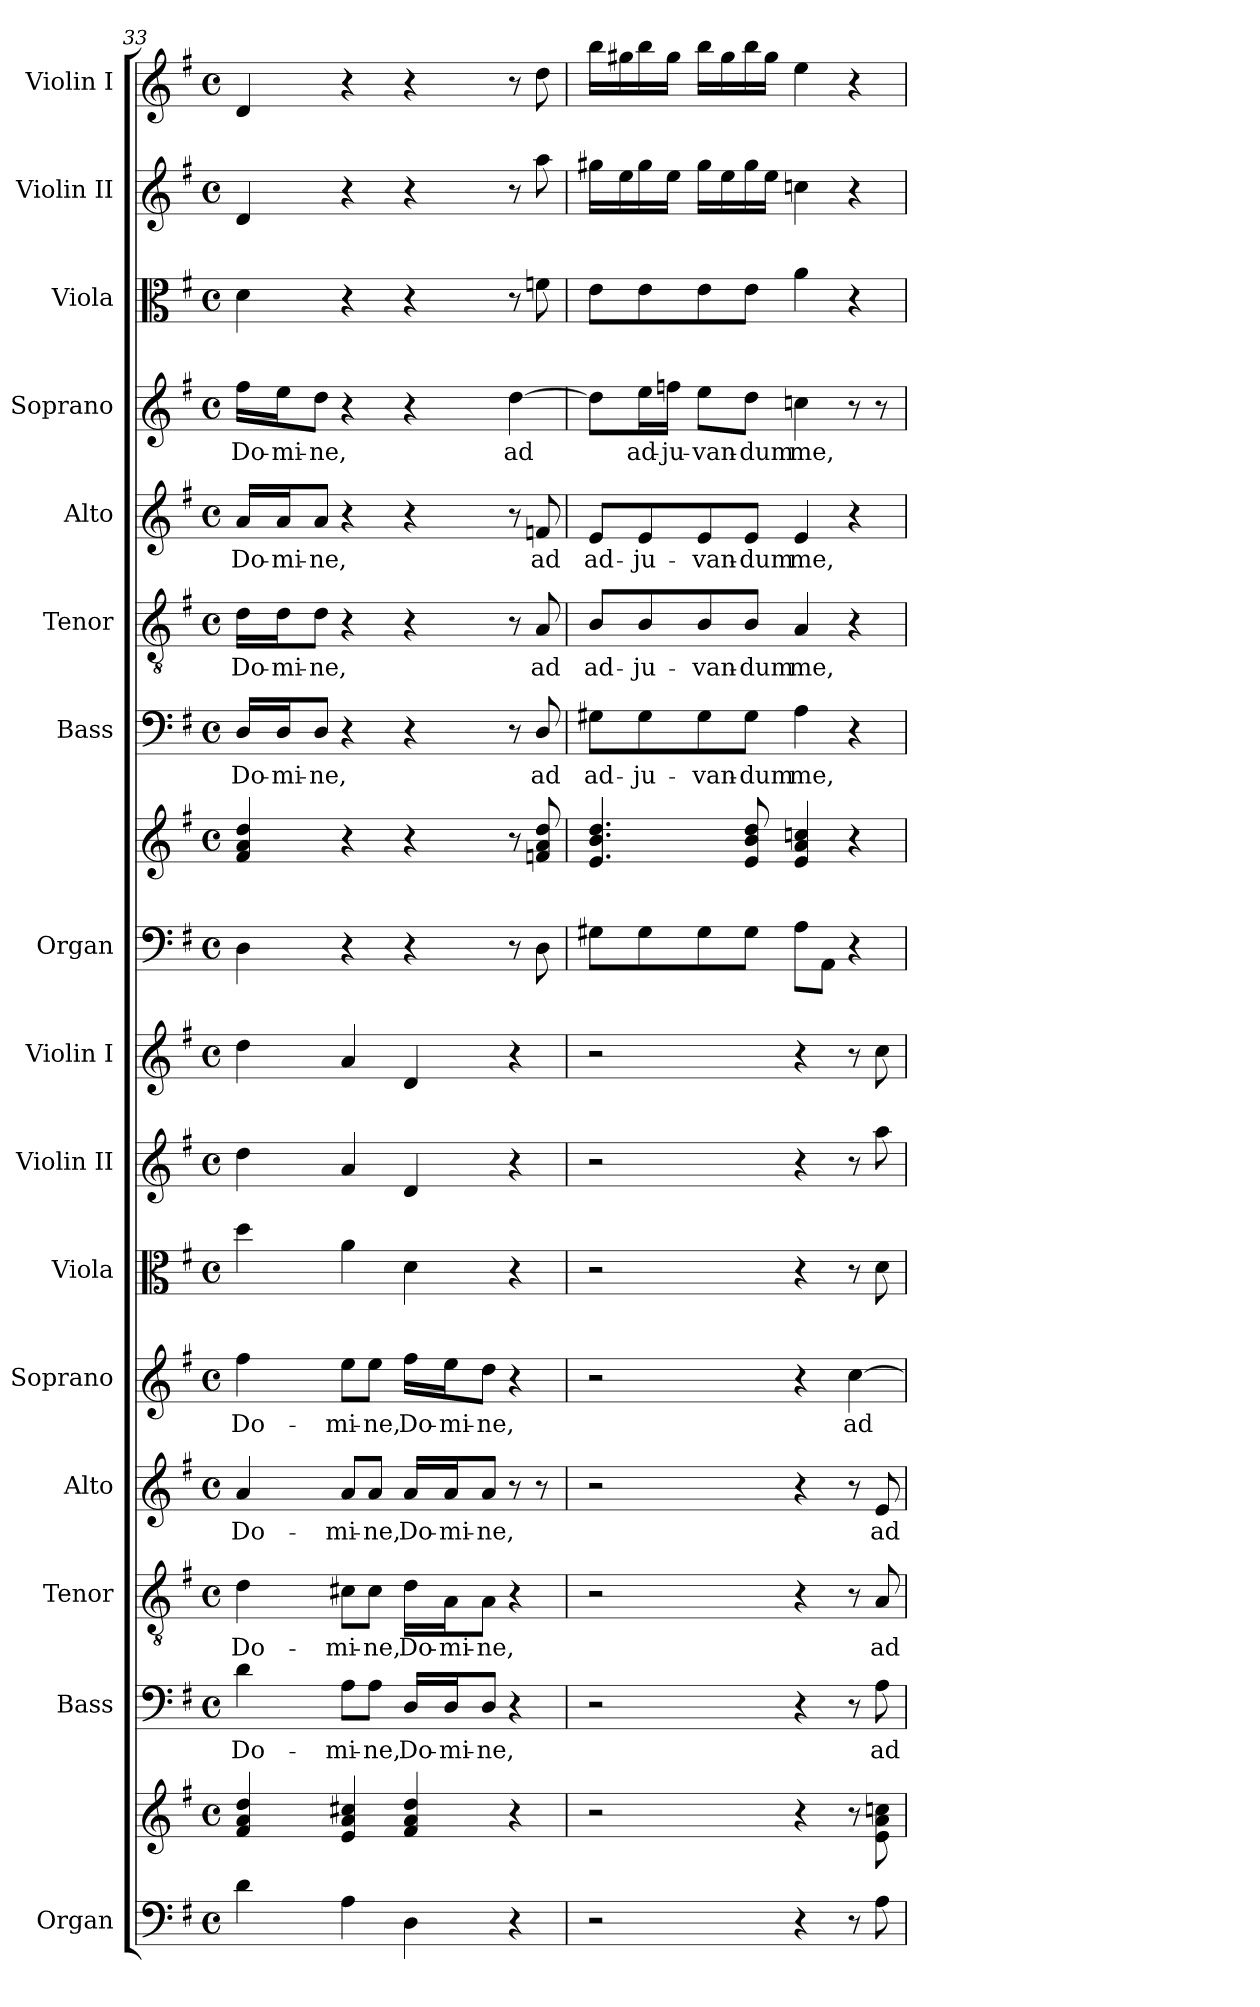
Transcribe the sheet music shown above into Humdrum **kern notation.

**kern	**kern	**kern	**text	**kern	**text	**kern	**text	**kern	**text	**kern	**kern	**kern	**kern	**kern	**kern	**text	**kern	**text	**kern	**text	**kern	**text	**kern	**kern	**kern
*part16	*part16	*part15	*part15	*part14	*part14	*part13	*part13	*part12	*part12	*part11	*part10	*part9	*part8	*part8	*part7	*part7	*part6	*part6	*part5	*part5	*part4	*part4	*part3	*part2	*part1
*staff18	*staff17	*staff16	*staff16	*staff15	*staff15	*staff14	*staff14	*staff13	*staff13	*staff12	*staff11	*staff10	*staff9	*staff8	*staff7	*staff7	*staff6	*staff6	*staff5	*staff5	*staff4	*staff4	*staff3	*staff2	*staff1
*I"Organ	*	*I"Bass	*	*I"Tenor	*	*I"Alto	*	*I"Soprano	*	*I"Viola	*I"Violin II	*I"Violin I	*I"Organ	*	*I"Bass	*	*I"Tenor	*	*I"Alto	*	*I"Soprano	*	*I"Viola	*I"Violin II	*I"Violin I
*I'Org.	*	*I'B.	*	*I'T.	*	*I'A.	*	*I'S.	*	*I'Vla.	*I'Vln. II	*I'Vln. I	*I'Org.	*	*I'B.	*	*I'T.	*	*I'A.	*	*I'S.	*	*I'Vla.	*I'Vln. II	*I'Vln. I
*clefF4	*clefG2	*clefF4	*	*clefGv2	*	*clefG2	*	*clefG2	*	*clefC3	*clefG2	*clefG2	*clefF4	*clefG2	*clefF4	*	*clefGv2	*	*clefG2	*	*clefG2	*	*clefC3	*clefG2	*clefG2
*	*	*	*	*ITrd7c12	*	*	*	*	*	*	*	*	*	*	*	*	*ITrd7c12	*	*	*	*	*	*	*	*
*k[f#]	*k[f#]	*k[f#]	*	*k[f#]	*	*k[f#]	*	*k[f#]	*	*k[f#]	*k[f#]	*k[f#]	*k[f#]	*k[f#]	*k[f#]	*	*k[f#]	*	*k[f#]	*	*k[f#]	*	*k[f#]	*k[f#]	*k[f#]
*G:	*G:	*G:	*	*G:	*	*G:	*	*G:	*	*G:	*G:	*G:	*G:	*G:	*G:	*	*G:	*	*G:	*	*G:	*	*G:	*G:	*G:
*M4/4	*M4/4	*M4/4	*	*M4/4	*	*M4/4	*	*M4/4	*	*M4/4	*M4/4	*M4/4	*M4/4	*M4/4	*M4/4	*	*M4/4	*	*M4/4	*	*M4/4	*	*M4/4	*M4/4	*M4/4
*met(c)	*met(c)	*met(c)	*	*met(c)	*	*met(c)	*	*met(c)	*	*met(c)	*met(c)	*met(c)	*met(c)	*met(c)	*met(c)	*	*met(c)	*	*met(c)	*	*met(c)	*	*met(c)	*met(c)	*met(c)
=33	=33	=33	=33	=33	=33	=33	=33	=33	=33	=33	=33	=33	=33	=33	=33	=33	=33	=33	=33	=33	=33	=33	=33	=33	=33
!	!	!	!LO:LY:b:color=#000000	!	!	!	!	!	!	!	!	!	!	!	!	!	!	!	!	!	!	!	!	!	!
!	!	!	!	!	!LO:LY:b:color=#000000	!	!	!	!	!	!	!	!	!	!	!	!	!	!	!	!	!	!	!	!
!	!	!	!	!	!	!	!LO:LY:b:color=#000000	!	!	!	!	!	!	!	!	!	!	!	!	!	!	!	!	!	!
!	!	!	!	!	!	!	!	!	!LO:LY:b:color=#000000	!	!	!	!	!	!	!	!	!	!	!	!	!	!	!	!
!	!	!	!	!	!	!	!	!	!	!	!	!	!	!	!	!LO:LY:b:color=#000000	!	!	!	!	!	!	!	!	!
!	!	!	!	!	!	!	!	!	!	!	!	!	!	!	!	!	!	!LO:LY:b:color=#000000	!	!	!	!	!	!	!
!	!	!	!	!	!	!	!	!	!	!	!	!	!	!	!	!	!	!	!	!LO:LY:b:color=#000000	!	!	!	!	!
!	!	!	!	!	!	!	!	!	!	!	!	!	!	!	!	!	!	!	!	!	!	!LO:LY:b:color=#000000	!	!	!
4di\	4f#i/ 4ai 4ddi	4di\	Do-	4Di\	Do-	4ai/	Do-	4ff#i\	Do-	4ddi\	4ddi\	4ddi\	4Di\	4f#i/ 4ai 4ddi	16Di/LL	Do-	16Di\LL	Do-	16ai/LL	Do-	16ff#i\LL	Do-	4di\	4di/	4di/
!	!	!	!	!	!	!	!	!	!	!	!	!	!	!	!	!LO:LY:b:color=#000000	!	!	!	!	!	!	!	!	!
!	!	!	!	!	!	!	!	!	!	!	!	!	!	!	!	!	!	!LO:LY:b:color=#000000	!	!	!	!	!	!	!
!	!	!	!	!	!	!	!	!	!	!	!	!	!	!	!	!	!	!	!	!LO:LY:b:color=#000000	!	!	!	!	!
!	!	!	!	!	!	!	!	!	!	!	!	!	!	!	!	!	!	!	!	!	!	!LO:LY:b:color=#000000	!	!	!
.	.	.	.	.	.	.	.	.	.	.	.	.	.	.	16Di/J	-mi-	16Di\J	-mi-	16ai/J	-mi-	16eei\J	-mi-	.	.	.
!	!	!	!	!	!	!	!	!	!	!	!	!	!	!	!	!LO:LY:b:color=#000000	!	!	!	!	!	!	!	!	!
!	!	!	!	!	!	!	!	!	!	!	!	!	!	!	!	!	!	!LO:LY:b:color=#000000	!	!	!	!	!	!	!
!	!	!	!	!	!	!	!	!	!	!	!	!	!	!	!	!	!	!	!	!LO:LY:b:color=#000000	!	!	!	!	!
!	!	!	!	!	!	!	!	!	!	!	!	!	!	!	!	!	!	!	!	!	!	!LO:LY:b:color=#000000	!	!	!
.	.	.	.	.	.	.	.	.	.	.	.	.	.	.	8Di/J	-ne,	8Di\J	-ne,	8ai/J	-ne,	8ddi\J	-ne,	.	.	.
!	!	!	!LO:LY:b:color=#000000	!	!	!	!	!	!	!	!	!	!	!	!	!	!	!	!	!	!	!	!	!	!
!	!	!	!	!	!LO:LY:b:color=#000000	!	!	!	!	!	!	!	!	!	!	!	!	!	!	!	!	!	!	!	!
!	!	!	!	!	!	!	!LO:LY:b:color=#000000	!	!	!	!	!	!	!	!	!	!	!	!	!	!	!	!	!	!
!	!	!	!	!	!	!	!	!	!LO:LY:b:color=#000000	!	!	!	!	!	!	!	!	!	!	!	!	!	!	!	!
4Ai\	4ei/ 4ai 4cc#Xi	8Ai\L	-mi-	8C#Xi\L	-mi-	8ai/L	-mi-	8eei\L	-mi-	4ai\	4ai/	4ai/	4r	4r	4r	.	4r	.	4r	.	4r	.	4r	4r	4r
!	!	!	!LO:LY:b:color=#000000	!	!	!	!	!	!	!	!	!	!	!	!	!	!	!	!	!	!	!	!	!	!
!	!	!	!	!	!LO:LY:b:color=#000000	!	!	!	!	!	!	!	!	!	!	!	!	!	!	!	!	!	!	!	!
!	!	!	!	!	!	!	!LO:LY:b:color=#000000	!	!	!	!	!	!	!	!	!	!	!	!	!	!	!	!	!	!
!	!	!	!	!	!	!	!	!	!LO:LY:b:color=#000000	!	!	!	!	!	!	!	!	!	!	!	!	!	!	!	!
.	.	8Ai\J	-ne,	8C#i\J	-ne,	8ai/J	-ne,	8eei\J	-ne,	.	.	.	.	.	.	.	.	.	.	.	.	.	.	.	.
!	!	!	!LO:LY:b:color=#000000	!	!	!	!	!	!	!	!	!	!	!	!	!	!	!	!	!	!	!	!	!	!
!	!	!	!	!	!LO:LY:b:color=#000000	!	!	!	!	!	!	!	!	!	!	!	!	!	!	!	!	!	!	!	!
!	!	!	!	!	!	!	!LO:LY:b:color=#000000	!	!	!	!	!	!	!	!	!	!	!	!	!	!	!	!	!	!
!	!	!	!	!	!	!	!	!	!LO:LY:b:color=#000000	!	!	!	!	!	!	!	!	!	!	!	!	!	!	!	!
4Di\	4f#i/ 4ai 4ddi	16Di/LL	Do-	16Di\LL	Do-	16ai/LL	Do-	16ff#i\LL	Do-	4di\	4di/	4di/	4r	4r	4r	.	4r	.	4r	.	4r	.	4r	4r	4r
!	!	!	!LO:LY:b:color=#000000	!	!	!	!	!	!	!	!	!	!	!	!	!	!	!	!	!	!	!	!	!	!
!	!	!	!	!	!LO:LY:b:color=#000000	!	!	!	!	!	!	!	!	!	!	!	!	!	!	!	!	!	!	!	!
!	!	!	!	!	!	!	!LO:LY:b:color=#000000	!	!	!	!	!	!	!	!	!	!	!	!	!	!	!	!	!	!
!	!	!	!	!	!	!	!	!	!LO:LY:b:color=#000000	!	!	!	!	!	!	!	!	!	!	!	!	!	!	!	!
.	.	16Di/J	-mi-	16AAi\J	-mi-	16ai/J	-mi-	16eei\J	-mi-	.	.	.	.	.	.	.	.	.	.	.	.	.	.	.	.
!	!	!	!LO:LY:b:color=#000000	!	!	!	!	!	!	!	!	!	!	!	!	!	!	!	!	!	!	!	!	!	!
!	!	!	!	!	!LO:LY:b:color=#000000	!	!	!	!	!	!	!	!	!	!	!	!	!	!	!	!	!	!	!	!
!	!	!	!	!	!	!	!LO:LY:b:color=#000000	!	!	!	!	!	!	!	!	!	!	!	!	!	!	!	!	!	!
!	!	!	!	!	!	!	!	!	!LO:LY:b:color=#000000	!	!	!	!	!	!	!	!	!	!	!	!	!	!	!	!
.	.	8Di/J	-ne,	8AAi\J	-ne,	8ai/J	-ne,	8ddi\J	-ne,	.	.	.	.	.	.	.	.	.	.	.	.	.	.	.	.
!	!	!	!	!	!	!	!	!	!	!	!	!	!	!	!	!	!	!	!	!	!	!LO:LY:b:color=#000000	!	!	!
4r	4r	4r	.	4r	.	8r	.	4r	.	4r	4r	4r	8r	8r	8r	.	8r	.	8r	.	[4ddi\	ad	8r	8r	8r
!	!	!	!	!	!	!	!	!	!	!	!	!	!	!	!	!LO:LY:b:color=#000000	!	!	!	!	!	!	!	!	!
!	!	!	!	!	!	!	!	!	!	!	!	!	!	!	!	!	!	!LO:LY:b:color=#000000	!	!	!	!	!	!	!
!	!	!	!	!	!	!	!	!	!	!	!	!	!	!	!	!	!	!	!	!LO:LY:b:color=#000000	!	!	!	!	!
.	.	.	.	.	.	8r	.	.	.	.	.	.	8Di\	8fni/ 8ai 8ddi	8Di/	ad	8AAi/	ad	8fni/	ad	.	.	8fni\	8aai\	8ddi\
=34	=34	=34	=34	=34	=34	=34	=34	=34	=34	=34	=34	=34	=34	=34	=34	=34	=34	=34	=34	=34	=34	=34	=34	=34	=34
!	!	!	!	!	!	!	!	!	!	!	!	!	!	!	!	!LO:LY:b:color=#000000	!	!	!	!	!	!	!	!	!
!	!	!	!	!	!	!	!	!	!	!	!	!	!	!	!	!	!	!LO:LY:b:color=#000000	!	!	!	!	!	!	!
!	!	!	!	!	!	!	!	!	!	!	!	!	!	!	!	!	!	!	!	!LO:LY:b:color=#000000	!	!	!	!	!
2r	2r	2r	.	2r	.	2r	.	2r	.	2r	2r	2r	8G#Xi\L	4.ei/ 4.bi 4.ddi	8G#Xi\L	ad-	8BBi/L	ad-	8ei/L	ad-	8ddi\L]	.	8ei\L	16gg#Xi\LL	16bbi\LL
.	.	.	.	.	.	.	.	.	.	.	.	.	.	.	.	.	.	.	.	.	.	.	.	16eei\	16gg#Xi\
!	!	!	!	!	!	!	!	!	!	!	!	!	!	!	!	!LO:LY:b:color=#000000	!	!	!	!	!	!	!	!	!
!	!	!	!	!	!	!	!	!	!	!	!	!	!	!	!	!	!	!LO:LY:b:color=#000000	!	!	!	!	!	!	!
!	!	!	!	!	!	!	!	!	!	!	!	!	!	!	!	!	!	!	!	!LO:LY:b:color=#000000	!	!	!	!	!
!	!	!	!	!	!	!	!	!	!	!	!	!	!	!	!	!	!	!	!	!	!	!LO:LY:b:color=#000000	!	!	!
.	.	.	.	.	.	.	.	.	.	.	.	.	8G#i\	.	8G#i\	-ju-	8BBi/	-ju-	8ei/	-ju-	16eei\L	ad-	8ei\	16gg#i\	16bbi\
!	!	!	!	!	!	!	!	!	!	!	!	!	!	!	!	!	!	!	!	!	!	!LO:LY:b:color=#000000	!	!	!
.	.	.	.	.	.	.	.	.	.	.	.	.	.	.	.	.	.	.	.	.	16ffni\JJ	-ju-	.	16eei\JJ	16gg#i\JJ
!	!	!	!	!	!	!	!	!	!	!	!	!	!	!	!	!LO:LY:b:color=#000000	!	!	!	!	!	!	!	!	!
!	!	!	!	!	!	!	!	!	!	!	!	!	!	!	!	!	!	!LO:LY:b:color=#000000	!	!	!	!	!	!	!
!	!	!	!	!	!	!	!	!	!	!	!	!	!	!	!	!	!	!	!	!LO:LY:b:color=#000000	!	!	!	!	!
!	!	!	!	!	!	!	!	!	!	!	!	!	!	!	!	!	!	!	!	!	!	!LO:LY:b:color=#000000	!	!	!
.	.	.	.	.	.	.	.	.	.	.	.	.	8G#i\	.	8G#i\	-van-	8BBi/	-van-	8ei/	-van-	8eei\L	-van-	8ei\	16gg#i\LL	16bbi\LL
.	.	.	.	.	.	.	.	.	.	.	.	.	.	.	.	.	.	.	.	.	.	.	.	16eei\	16gg#i\
!	!	!	!	!	!	!	!	!	!	!	!	!	!	!	!	!LO:LY:b:color=#000000	!	!	!	!	!	!	!	!	!
!	!	!	!	!	!	!	!	!	!	!	!	!	!	!	!	!	!	!LO:LY:b:color=#000000	!	!	!	!	!	!	!
!	!	!	!	!	!	!	!	!	!	!	!	!	!	!	!	!	!	!	!	!LO:LY:b:color=#000000	!	!	!	!	!
!	!	!	!	!	!	!	!	!	!	!	!	!	!	!	!	!	!	!	!	!	!	!LO:LY:b:color=#000000	!	!	!
.	.	.	.	.	.	.	.	.	.	.	.	.	8G#i\J	8ei/ 8bi 8ddi	8G#i\J	-dum	8BBi/J	-dum	8ei/J	-dum	8ddi\J	-dum	8ei\J	16gg#i\	16bbi\
.	.	.	.	.	.	.	.	.	.	.	.	.	.	.	.	.	.	.	.	.	.	.	.	16eei\JJ	16gg#i\JJ
!	!	!	!	!	!	!	!	!	!	!	!	!	!	!	!	!LO:LY:b:color=#000000	!	!	!	!	!	!	!	!	!
!	!	!	!	!	!	!	!	!	!	!	!	!	!	!	!	!	!	!LO:LY:b:color=#000000	!	!	!	!	!	!	!
!	!	!	!	!	!	!	!	!	!	!	!	!	!	!	!	!	!	!	!	!LO:LY:b:color=#000000	!	!	!	!	!
!	!	!	!	!	!	!	!	!	!	!	!	!	!	!	!	!	!	!	!	!	!	!LO:LY:b:color=#000000	!	!	!
4r	4r	4r	.	4r	.	4r	.	4r	.	4r	4r	4r	8Ai\L	4ei/ 4ai 4ccni	4Ai\	me,	4AAi/	me,	4ei/	me,	4ccni\	me,	4ai\	4ccni\	4eei\
.	.	.	.	.	.	.	.	.	.	.	.	.	8AAi\J	.	.	.	.	.	.	.	.	.	.	.	.
!	!	!	!	!	!	!	!	!	!LO:LY:b:color=#000000	!	!	!	!	!	!	!	!	!	!	!	!	!	!	!	!
8r	8r	8r	.	8r	.	8r	.	[4cci\	ad	8r	8r	8r	4r	4r	4r	.	4r	.	4r	.	8r	.	4r	4r	4r
!	!	!	!LO:LY:b:color=#000000	!	!	!	!	!	!	!	!	!	!	!	!	!	!	!	!	!	!	!	!	!	!
!	!	!	!	!	!LO:LY:b:color=#000000	!	!	!	!	!	!	!	!	!	!	!	!	!	!	!	!	!	!	!	!
!	!	!	!	!	!	!	!LO:LY:b:color=#000000	!	!	!	!	!	!	!	!	!	!	!	!	!	!	!	!	!	!
8Ai\	8ei\ 8ai 8ccni	8Ai\	ad	8AAi/	ad	8ei/	ad	.	.	8di\	8aai\	8cci\	.	.	.	.	.	.	.	.	8r	.	.	.	.
=	=	=	=	=	=	=	=	=	=	=	=	=	=	=	=	=	=	=	=	=	=	=	=	=	=
*-	*-	*-	*-	*-	*-	*-	*-	*-	*-	*-	*-	*-	*-	*-	*-	*-	*-	*-	*-	*-	*-	*-	*-	*-	*-
